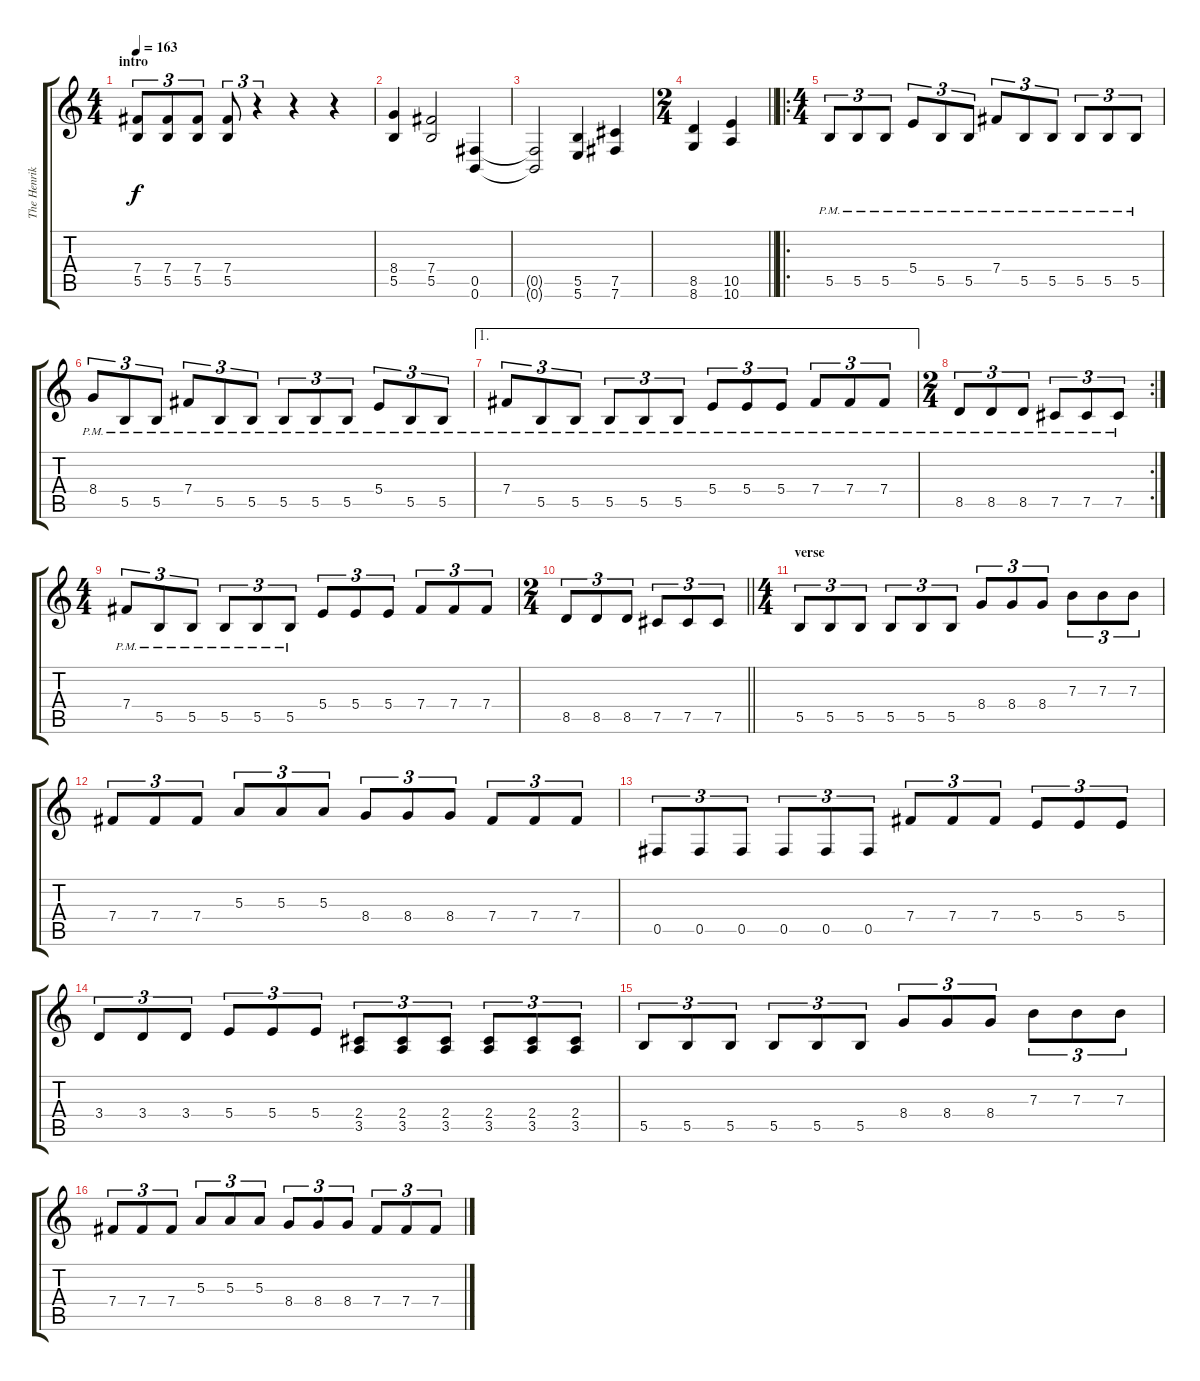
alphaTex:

\track ("The Henriksson" "The Henrik") {instrument distortionguitar}
\staff {score tabs}
\tuning (Db4 Ab3 E3 B2 Gb2 B1) {hide}
\ts (4 4)
\section ("" "intro")
\tempo 163
\clef g2
\ks c
(7.4 5.5).8{tu (3 2) dy f instrument distortionguitar} (7.4 5.5).8{tu (3 2)} (7.4 5.5).8{tu (3 2)} (7.4 5.5).8{tu (3 2)} r.4{tu (3 2)} r.4 r.4 |
(8.4 5.5).4 (7.4 5.5).2 (0.5 0.6).4 |
(0.5{t} 0.6{t}).2 (5.5 5.6).4 (7.5 7.6).4 |
\ts (2 4)
\barLineRight lightlight
(8.5 8.6).4 (10.5 10.6).4 |
\ro
\ts (4 4)
\section ("" "")
5.5{pm}.8{tu (3 2)} 5.5{pm}.8{tu (3 2)} 5.5{pm}.8{tu (3 2)} 5.4{pm}.8{tu (3 2)} 5.5{pm}.8{tu (3 2)} 5.5{pm}.8{tu (3 2)} 7.4{pm}.8{tu (3 2)} 5.5{pm}.8{tu (3 2)} 5.5{pm}.8{tu (3 2)} 5.5{pm}.8{tu (3 2)} 5.5{pm}.8{tu (3 2)} 5.5{pm}.8{tu (3 2)} |
8.4{pm}.8{tu (3 2)} 5.5{pm}.8{tu (3 2)} 5.5{pm}.8{tu (3 2)} 7.4{pm}.8{tu (3 2)} 5.5{pm}.8{tu (3 2)} 5.5{pm}.8{tu (3 2)} 5.5{pm}.8{tu (3 2)} 5.5{pm}.8{tu (3 2)} 5.5{pm}.8{tu (3 2)} 5.4{pm}.8{tu (3 2)} 5.5{pm}.8{tu (3 2)} 5.5{pm}.8{tu (3 2)} |
\ae 1
7.4{pm}.8{tu (3 2)} 5.5{pm}.8{tu (3 2)} 5.5{pm}.8{tu (3 2)} 5.5{pm}.8{tu (3 2)} 5.5{pm}.8{tu (3 2)} 5.5{pm}.8{tu (3 2)} 5.4{pm}.8{tu (3 2)} 5.4{pm}.8{tu (3 2)} 5.4{pm}.8{tu (3 2)} 7.4{pm}.8{tu (3 2)} 7.4{pm}.8{tu (3 2)} 7.4{pm}.8{tu (3 2)} |
\rc 2
\ts (2 4)
8.5{pm}.8{tu (3 2)} 8.5{pm}.8{tu (3 2)} 8.5{pm}.8{tu (3 2)} 7.5{pm}.8{tu (3 2)} 7.5{pm}.8{tu (3 2)} 7.5{pm}.8{tu (3 2)} |
\ts (4 4)
7.4{pm}.8{tu (3 2)} 5.5{pm}.8{tu (3 2)} 5.5{pm}.8{tu (3 2)} 5.5{pm}.8{tu (3 2)} 5.5{pm}.8{tu (3 2)} 5.5{pm}.8{tu (3 2)} 5.4.8{tu (3 2)} 5.4.8{tu (3 2)} 5.4.8{tu (3 2)} 7.4.8{tu (3 2)} 7.4.8{tu (3 2)} 7.4.8{tu (3 2)} |
\ts (2 4)
\barLineRight lightlight
8.5.8{tu (3 2)} 8.5.8{tu (3 2)} 8.5.8{tu (3 2)} 7.5.8{tu (3 2)} 7.5.8{tu (3 2)} 7.5.8{tu (3 2)} |
\ts (4 4)
\section ("" "verse")
5.5.8{tu (3 2)} 5.5.8{tu (3 2)} 5.5.8{tu (3 2)} 5.5.8{tu (3 2)} 5.5.8{tu (3 2)} 5.5.8{tu (3 2)} 8.4.8{tu (3 2)} 8.4.8{tu (3 2)} 8.4.8{tu (3 2)} 7.3.8{tu (3 2)} 7.3.8{tu (3 2)} 7.3.8{tu (3 2)} |
7.4.8{tu (3 2)} 7.4.8{tu (3 2)} 7.4.8{tu (3 2)} 5.3.8{tu (3 2)} 5.3.8{tu (3 2)} 5.3.8{tu (3 2)} 8.4.8{tu (3 2)} 8.4.8{tu (3 2)} 8.4.8{tu (3 2)} 7.4.8{tu (3 2)} 7.4.8{tu (3 2)} 7.4.8{tu (3 2)} |
0.5.8{tu (3 2)} 0.5.8{tu (3 2)} 0.5.8{tu (3 2)} 0.5.8{tu (3 2)} 0.5.8{tu (3 2)} 0.5.8{tu (3 2)} 7.4.8{tu (3 2)} 7.4.8{tu (3 2)} 7.4.8{tu (3 2)} 5.4.8{tu (3 2)} 5.4.8{tu (3 2)} 5.4.8{tu (3 2)} |
3.4.8{tu (3 2)} 3.4.8{tu (3 2)} 3.4.8{tu (3 2)} 5.4.8{tu (3 2)} 5.4.8{tu (3 2)} 5.4.8{tu (3 2)} (2.4 3.5).8{tu (3 2)} (2.4 3.5).8{tu (3 2)} (2.4 3.5).8{tu (3 2)} (2.4 3.5).8{tu (3 2)} (2.4 3.5).8{tu (3 2)} (2.4 3.5).8{tu (3 2)} |
5.5.8{tu (3 2)} 5.5.8{tu (3 2)} 5.5.8{tu (3 2)} 5.5.8{tu (3 2)} 5.5.8{tu (3 2)} 5.5.8{tu (3 2)} 8.4.8{tu (3 2)} 8.4.8{tu (3 2)} 8.4.8{tu (3 2)} 7.3.8{tu (3 2)} 7.3.8{tu (3 2)} 7.3.8{tu (3 2)} |
7.4.8{tu (3 2)} 7.4.8{tu (3 2)} 7.4.8{tu (3 2)} 5.3.8{tu (3 2)} 5.3.8{tu (3 2)} 5.3.8{tu (3 2)} 8.4.8{tu (3 2)} 8.4.8{tu (3 2)} 8.4.8{tu (3 2)} 7.4.8{tu (3 2)} 7.4.8{tu (3 2)} 7.4.8{tu (3 2)}
